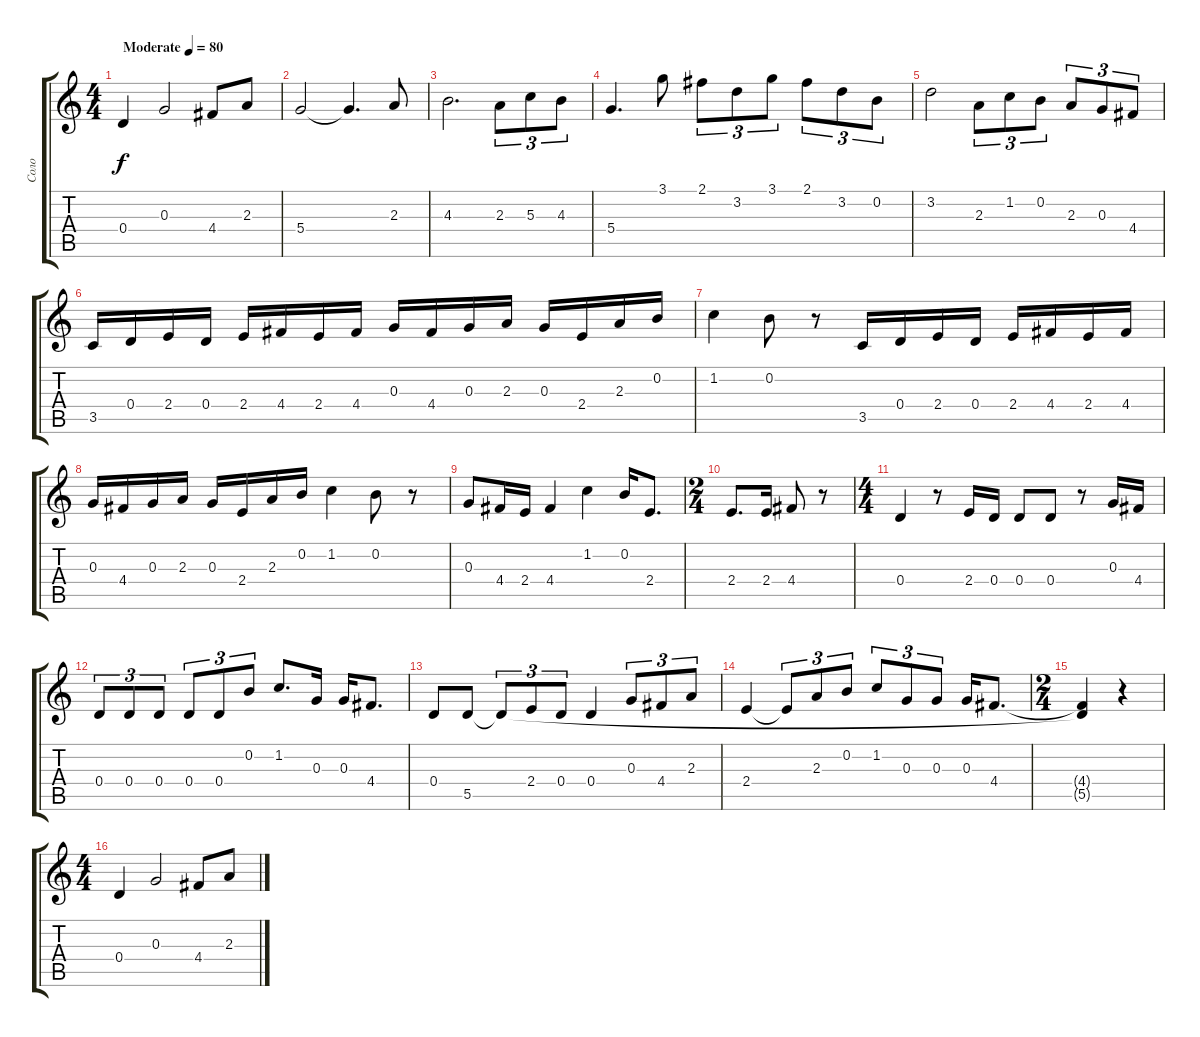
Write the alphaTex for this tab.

\track ("Соло" "Соло") {instrument acousticguitarsteel}
\staff {score tabs}
\tuning (E4 B3 G3 D3 A2 E2) {hide}
\ts (4 4)
\tempo (80 "Moderate")
\clef g2
\ks c
0.4.4{dy f instrument acousticguitarsteel} 0.3.2 4.4.8 2.3.8 |
5.4.2 5.4{t}.4{d} 2.3.8 |
4.3.2{d} 2.3.8{tu (3 2)} 5.3.8{tu (3 2)} 4.3.8{tu (3 2)} |
5.4.4{d} 3.1.8 2.1.8{tu (3 2)} 3.2.8{tu (3 2)} 3.1.8{tu (3 2)} 2.1.8{tu (3 2)} 3.2.8{tu (3 2)} 0.2.8{tu (3 2)} |
3.2.2 2.3.8{tu (3 2)} 1.2.8{tu (3 2)} 0.2.8{tu (3 2)} 2.3.8{tu (3 2)} 0.3.8{tu (3 2)} 4.4.8{tu (3 2)} |
3.5.16 0.4.16 2.4.16 0.4.16 2.4.16 4.4.16 2.4.16 4.4.16 0.3.16 4.4.16 0.3.16 2.3.16 0.3.16 2.4.16 2.3.16 0.2.16 |
1.2.4 0.2.8 r.8 3.5.16 0.4.16 2.4.16 0.4.16 2.4.16 4.4.16 2.4.16 4.4.16 |
0.3.16 4.4.16 0.3.16 2.3.16 0.3.16 2.4.16 2.3.16 0.2.16 1.2.4 0.2.8 r.8 |
0.3.8 4.4.16 2.4.16 4.4.4 1.2.4 0.2.16 2.4.8{d} |
\ts (2 4)
2.4.8{d} 2.4.16 4.4.8 r.8 |
\ts (4 4)
0.4.4 r.8 2.4.16 0.4.16 0.4.8 0.4.8 r.8 0.3.16 4.4.16 |
0.4.8{tu (3 2)} 0.4.8{tu (3 2)} 0.4.8{tu (3 2)} 0.4.8{tu (3 2)} 0.4.8{tu (3 2)} 0.2.8{tu (3 2)} 1.2.8{d} 0.3.16 0.3.16 4.4.8{d} |
0.4.8 5.5.8 5.5{t}.8{tu (3 2)} 2.4.8{tu (3 2)} 0.4.8{tu (3 2)} 0.4.4 0.3.8{tu (3 2)} 4.4.8{tu (3 2)} 2.3.8{tu (3 2)} |
2.4.4 2.4{t}.8{tu (3 2)} 2.3.8{tu (3 2)} 0.2.8{tu (3 2)} 1.2.8{tu (3 2)} 0.3.8{tu (3 2)} 0.3.8{tu (3 2)} 0.3.16 4.4.8{d} |
\ts (2 4)
(4.4{t} 5.5{t}).4 r.4 |
\ts (4 4)
0.4.4 0.3.2 4.4.8 2.3.8
